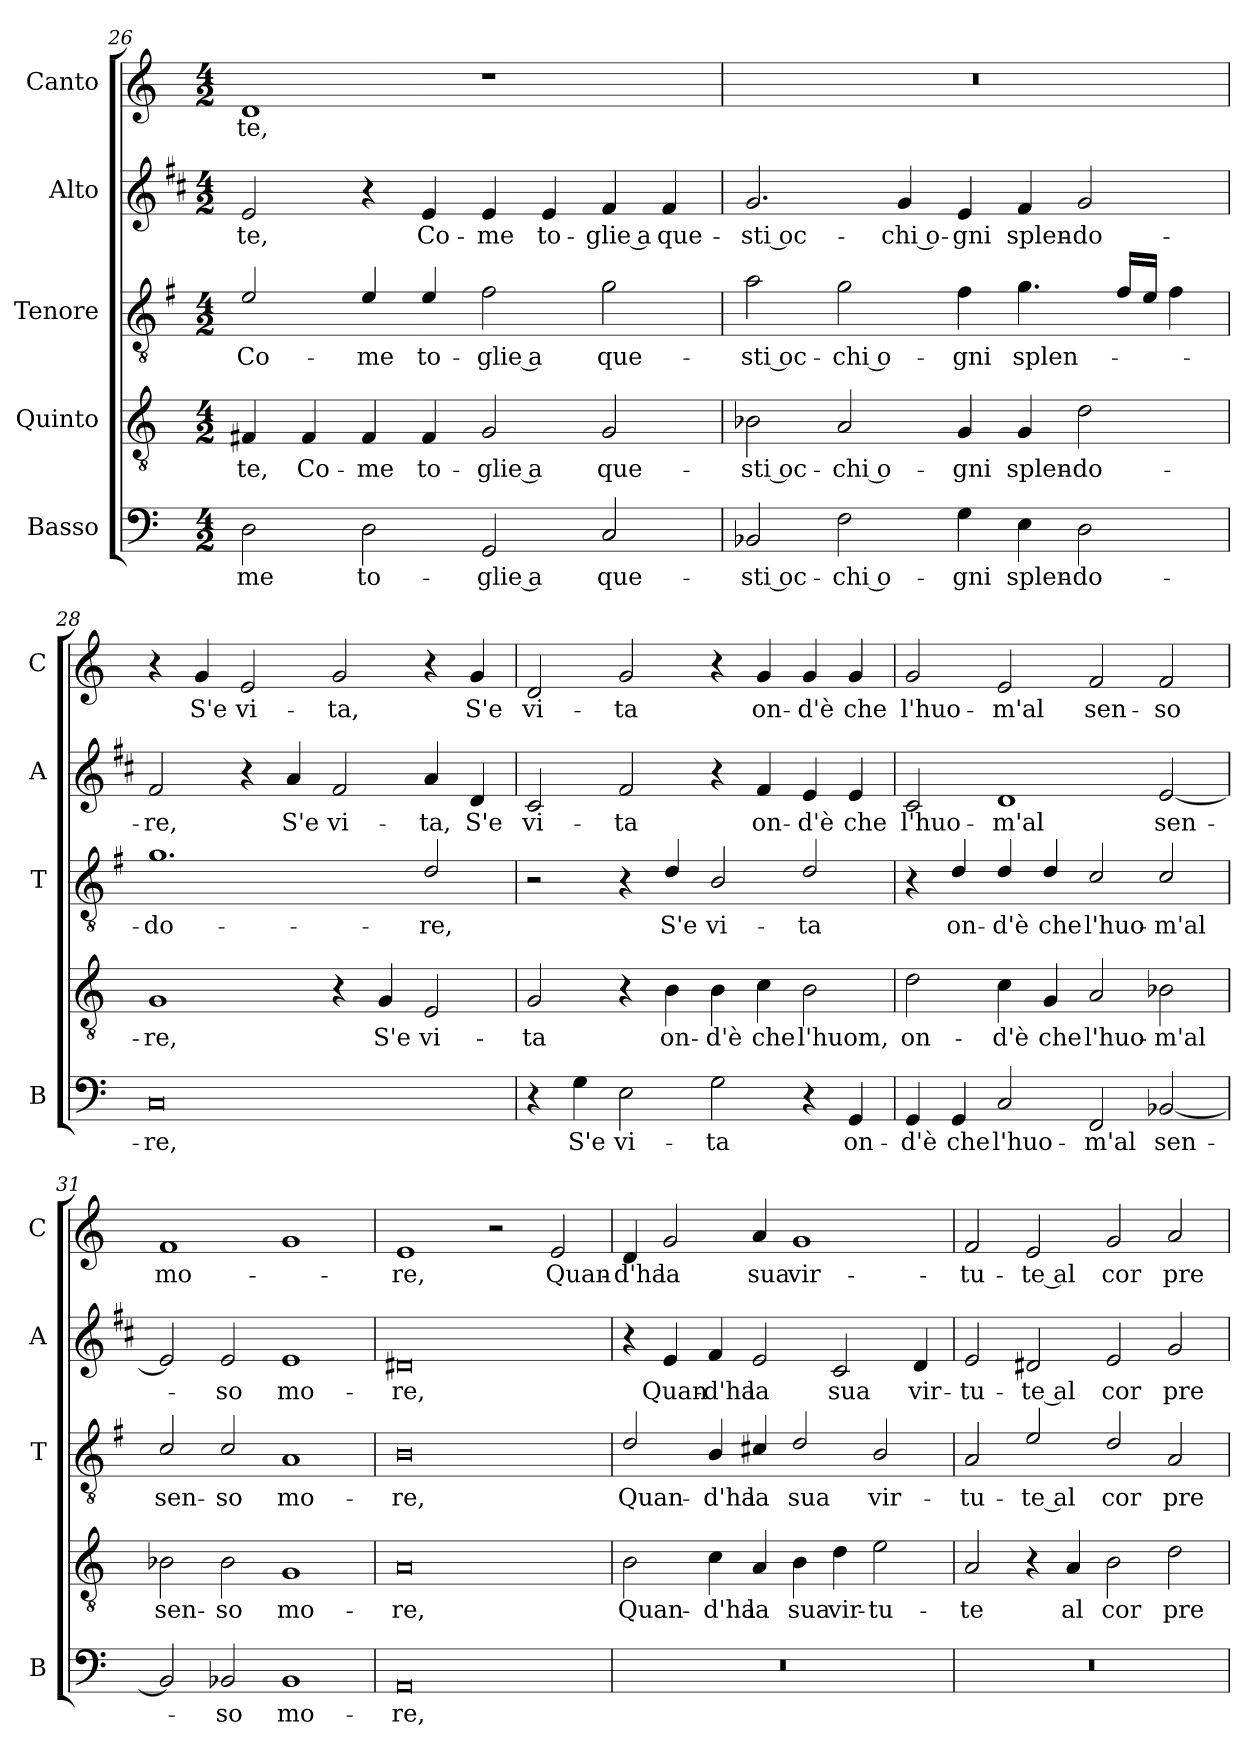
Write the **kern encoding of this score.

**kern	**text	**kern	**text	**kern	**text	**kern	**text	**kern	**text
*part5	*part5	*part4	*part4	*part3	*part3	*part2	*part2	*part1	*part1
*staff5	*staff5	*staff4	*staff4	*staff3	*staff3	*staff2	*staff2	*staff1	*staff1
*I"Basso	*	*I"Quinto	*	*I"Tenore	*	*I"Alto	*	*I"Canto	*
*I'B	*	*	*	*I'T	*	*I'A	*	*I'C	*
!!LO:LB:g=z
*clefF4	*	*clefGv2	*	*clefGv2	*	*clefG2	*	*clefG2	*
*	*	*	*	*ITrd4c7	*	*ITrd1c2	*	*	*
*k[]	*	*k[]	*	*k[]	*	*k[]	*	*k[]	*
*C:	*	*C:	*	*C:	*	*C:	*	*C:	*
*M4/2	*	*M4/2	*	*M4/2	*	*M4/2	*	*M4/2	*
=26	=26	=26	=26	=26	=26	=26	=26	=26	=26
!	!LO:LY:b	!	!LO:LY:b	!	!LO:LY:b	!	!LO:LY:b	!	!LO:LY:b
2D\	-me	4F#X/	-te,	2A/	Co-	2d/	-te,	1d	-te,
!	!	!	!LO:LY:b	!	!	!	!	!	!
.	.	4F#/	Co-	.	.	.	.	.	.
!	!LO:LY:b	!	!LO:LY:b	!	!LO:LY:b	!	!	!	!
2D\	to-	4F#/	-me	4A/	-me	4r	.	.	.
!	!	!	!LO:LY:b	!	!LO:LY:b	!	!LO:LY:b	!	!
.	.	4F#/	to-	4A/	to-	4d/	Co-	.	.
!	!LO:LY:b	!	!LO:LY:b	!	!LO:LY:b	!	!LO:LY:b	!	!
2GG/	-glie a	2G/	-glie a	2B\	-glie a	4d/	-me	1r	.
!	!	!	!	!	!	!	!LO:LY:b	!	!
.	.	.	.	.	.	4d/	to-	.	.
!	!LO:LY:b	!	!LO:LY:b	!	!LO:LY:b	!	!LO:LY:b	!	!
2C/	que-	2G/	que-	2c\	que-	4e/	-glie a	.	.
!	!	!	!	!	!	!	!LO:LY:b	!	!
.	.	.	.	.	.	4e/	que-	.	.
=27	=27	=27	=27	=27	=27	=27	=27	=27	=27
!	!LO:LY:b	!	!LO:LY:b	!	!LO:LY:b	!	!LO:LY:b	!	!
2BB-X/	-sti oc-	2B-X\	-sti oc-	2d\	-sti oc-	2.f/	-sti oc-	0r	.
!	!LO:LY:b	!	!LO:LY:b	!	!LO:LY:b	!	!	!	!
2F\	-chi o-	2A/	-chi o-	2c\	-chi o-	.	.	.	.
!	!	!	!	!	!	!	!LO:LY:b	!	!
.	.	.	.	.	.	4f/	-chi o-	.	.
!	!LO:LY:b	!	!LO:LY:b	!	!LO:LY:b	!	!LO:LY:b	!	!
4G\	-gni	4G/	-gni	4B\	-gni	4d/	-gni	.	.
!	!LO:LY:b	!	!LO:LY:b	!	!LO:LY:b	!	!LO:LY:b	!	!
4E\	splen-	4G/	splen-	4.c\	splen-	4e/	splen-	.	.
!	!LO:LY:b	!	!LO:LY:b	!	!	!	!LO:LY:b	!	!
2D\	-do-	2d\	-do-	.	.	2f/	-do-	.	.
.	.	.	.	16B/LL	.	.	.	.	.
.	.	.	.	16A/JJ	.	.	.	.	.
.	.	.	.	4B\	.	.	.	.	.
=28	=28	=28	=28	=28	=28	=28	=28	=28	=28
!	!LO:LY:b	!	!LO:LY:b	!	!LO:LY:b	!	!LO:LY:b	!	!
0C	-re,	1G	-re,	1.c	-do-	2e/	-re,	4r	.
!	!	!	!	!	!	!	!	!	!LO:LY:b
.	.	.	.	.	.	.	.	4g/	S'e
!	!	!	!	!	!	!	!	!	!LO:LY:b
.	.	.	.	.	.	4r	.	2e/	vi-
!	!	!	!	!	!	!	!LO:LY:b	!	!
.	.	.	.	.	.	4g/	S'e	.	.
!	!	!	!	!	!	!	!LO:LY:b	!	!LO:LY:b
.	.	4r	.	.	.	2e/	vi-	2g/	-ta,
!	!	!	!LO:LY:b	!	!	!	!	!	!
.	.	4G/	S'e	.	.	.	.	.	.
!	!	!	!LO:LY:b	!	!LO:LY:b	!	!LO:LY:b	!	!
.	.	2E/	vi-	2G/	-re,	4g/	-ta,	4r	.
!	!	!	!	!	!	!	!LO:LY:b	!	!LO:LY:b
.	.	.	.	.	.	4c/	S'e	4g/	S'e
!!LO:LB:g=z
=29	=29	=29	=29	=29	=29	=29	=29	=29	=29
!	!	!	!LO:LY:b	!	!	!	!LO:LY:b	!	!LO:LY:b
4r	.	2G/	-ta	2r	.	2B/	vi-	2d/	vi-
!	!LO:LY:b	!	!	!	!	!	!	!	!
4G\	S'e	.	.	.	.	.	.	.	.
!	!LO:LY:b	!	!	!	!	!	!LO:LY:b	!	!LO:LY:b
2E\	vi-	4r	.	4r	.	2e/	-ta	2g/	-ta
!	!	!	!LO:LY:b	!	!LO:LY:b	!	!	!	!
.	.	4B\	on-	4G/	S'e	.	.	.	.
!	!LO:LY:b	!	!LO:LY:b	!	!LO:LY:b	!	!	!	!
2G\	-ta	4B\	-d'è	2E/	vi-	4r	.	4r	.
!	!	!	!LO:LY:b	!	!	!	!LO:LY:b	!	!LO:LY:b
.	.	4c\	che	.	.	4e/	on-	4g/	on-
!	!	!	!LO:LY:b	!	!LO:LY:b	!	!LO:LY:b	!	!LO:LY:b
4r	.	2B\	l'huom,	2G/	-ta	4d/	-d'è	4g/	-d'è
!	!LO:LY:b	!	!	!	!	!	!LO:LY:b	!	!LO:LY:b
4GG/	on-	.	.	.	.	4d/	che	4g/	che
=30	=30	=30	=30	=30	=30	=30	=30	=30	=30
!	!LO:LY:b	!	!LO:LY:b	!	!	!	!LO:LY:b	!	!LO:LY:b
4GG/	-d'è	2d\	on-	4r	.	2B/	l'huo-	2g/	l'huo-
!	!LO:LY:b	!	!	!	!LO:LY:b	!	!	!	!
4GG/	che	.	.	4G/	on-	.	.	.	.
!	!LO:LY:b	!	!LO:LY:b	!	!LO:LY:b	!	!LO:LY:b	!	!LO:LY:b
2C/	l'huo-	4c\	-d'è	4G/	-d'è	1c	-m'al	2e/	-m'al
!	!	!	!LO:LY:b	!	!LO:LY:b	!	!	!	!
.	.	4G/	che	4G/	che	.	.	.	.
!	!LO:LY:b	!	!LO:LY:b	!	!LO:LY:b	!	!	!	!LO:LY:b
2FF/	-m'al	2A/	l'huo-	2F/	l'huo-	.	.	2f/	sen-
!	!LO:LY:b	!	!LO:LY:b	!	!LO:LY:b	!	!LO:LY:b	!	!LO:LY:b
[2BB-X/	sen-	2B-X\	-m'al	2F/	-m'al	[2d/	sen-	2f/	-so
=31	=31	=31	=31	=31	=31	=31	=31	=31	=31
!	!	!	!LO:LY:b	!	!LO:LY:b	!	!	!	!LO:LY:b
2BB-/]	.	2B-X\	sen-	2F/	sen-	2d/]	.	1f	mo-
!	!LO:LY:b	!	!LO:LY:b	!	!LO:LY:b	!	!LO:LY:b	!	!
2BB-X/	-so	2B-\	-so	2F/	-so	2d/	-so	.	.
!	!LO:LY:b	!	!LO:LY:b	!	!LO:LY:b	!	!LO:LY:b	!	!
1BB-	mo-	1G	mo-	1D	mo-	1d	mo-	1g	.
=32	=32	=32	=32	=32	=32	=32	=32	=32	=32
!	!LO:LY:b	!	!LO:LY:b	!	!LO:LY:b	!	!LO:LY:b	!	!LO:LY:b
0AA	-re,	0A	-re,	0E	-re,	0c#X	-re,	1e	-re,
.	.	.	.	.	.	.	.	2r	.
!	!	!	!	!	!	!	!	!	!LO:LY:b
.	.	.	.	.	.	.	.	2e/	Quan-
!!LO:PB:g=z
=33	=33	=33	=33	=33	=33	=33	=33	=33	=33
!	!	!	!LO:LY:b	!	!LO:LY:b	!	!	!	!LO:LY:b
0r	.	2B\	Quan-	2G/	Quan-	4r	.	4d/	-d'ha
!	!	!	!	!	!	!	!LO:LY:b	!	!LO:LY:b
.	.	.	.	.	.	4d/	Quan-	2g/	la
!	!	!	!LO:LY:b	!	!LO:LY:b	!	!LO:LY:b	!	!
.	.	4c\	-d'ha	4E/	-d'ha	4e/	-d'ha	.	.
!	!	!	!LO:LY:b	!	!LO:LY:b	!	!LO:LY:b	!	!LO:LY:b
.	.	4A/	la	4F#X/	la	2d/	la	4a/	sua
!	!	!	!LO:LY:b	!	!LO:LY:b	!	!	!	!LO:LY:b
.	.	4B\	sua	2G/	sua	.	.	1g	vir-
!	!	!	!LO:LY:b	!	!	!	!LO:LY:b	!	!
.	.	4d\	vir-	.	.	2B/	sua	.	.
!	!	!	!LO:LY:b	!	!LO:LY:b	!	!	!	!
.	.	2e\	-tu-	2E/	vir-	.	.	.	.
!	!	!	!	!	!	!	!LO:LY:b	!	!
.	.	.	.	.	.	4c/	vir-	.	.
=34	=34	=34	=34	=34	=34	=34	=34	=34	=34
!	!	!	!LO:LY:b	!	!LO:LY:b	!	!LO:LY:b	!	!LO:LY:b
0r	.	2A/	-te	2D/	-tu-	2d/	-tu-	2f/	-tu-
!	!	!	!	!	!LO:LY:b	!	!LO:LY:b	!	!LO:LY:b
.	.	4r	.	2A/	-te al	2c#X/	-te al	2e/	-te al
!	!	!	!LO:LY:b	!	!	!	!	!	!
.	.	4A/	al	.	.	.	.	.	.
!	!	!	!LO:LY:b	!	!LO:LY:b	!	!LO:LY:b	!	!LO:LY:b
.	.	2B\	cor	2G/	cor	2d/	cor	2g/	cor
!	!	!	!LO:LY:b	!	!LO:LY:b	!	!LO:LY:b	!	!LO:LY:b
.	.	2d\	pre-	2D/	pre-	2f/	pre-	2a/	pre-
=	=	=	=	=	=	=	=	=	=
*-	*-	*-	*-	*-	*-	*-	*-	*-	*-
